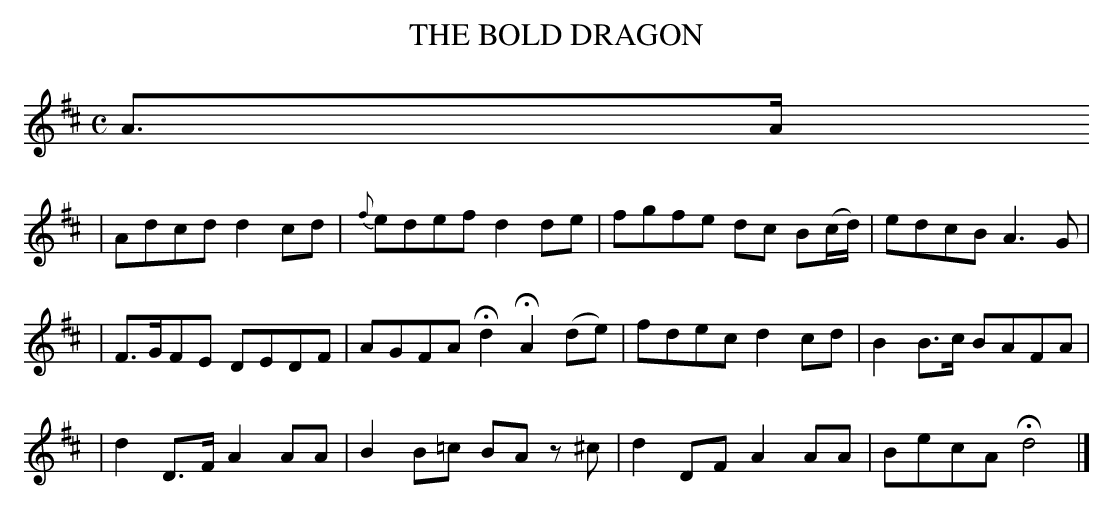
X:1
T: THE BOLD DRAGON
M: C
L: 1/8
K: D
A>A
| Adcd d2cd | {f}edef d2de | fgfe dc B(c/d/) | edcB A3G |
| F>GFE DEDF | AGFA Hd2 HA2 (de) | fdec d2cd | B2B>c BAFA |
| d2D>F A2AA | B2B=c BA z^c | d2DF A2AA | BecA Hd4 |]
